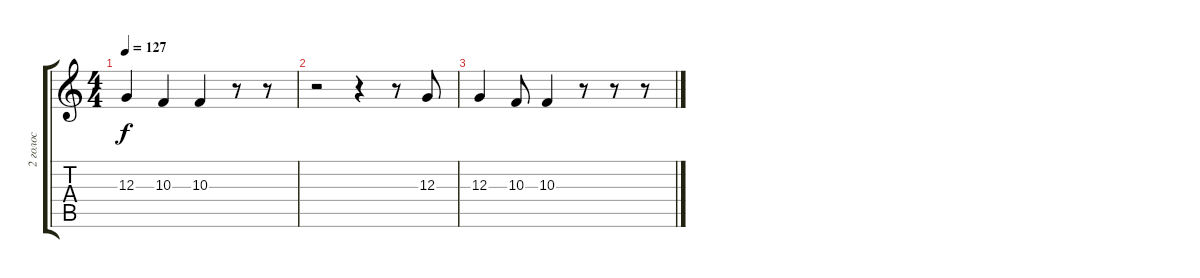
\track ("2 голос" "2 голос") {instrument cello}
\staff {score tabs}
\tuning (E4 B3 G3 D3 A2 E2) {hide}
\ts (4 4)
\tempo 127
\clef g2
\ks c
12.3.4{dy f} 10.3.4 10.3.4 r.8 r.8 |
r.2 r.4 r.8 12.3.8 |
12.3.4 10.3.8 10.3.4 r.8 r.8 r.8
